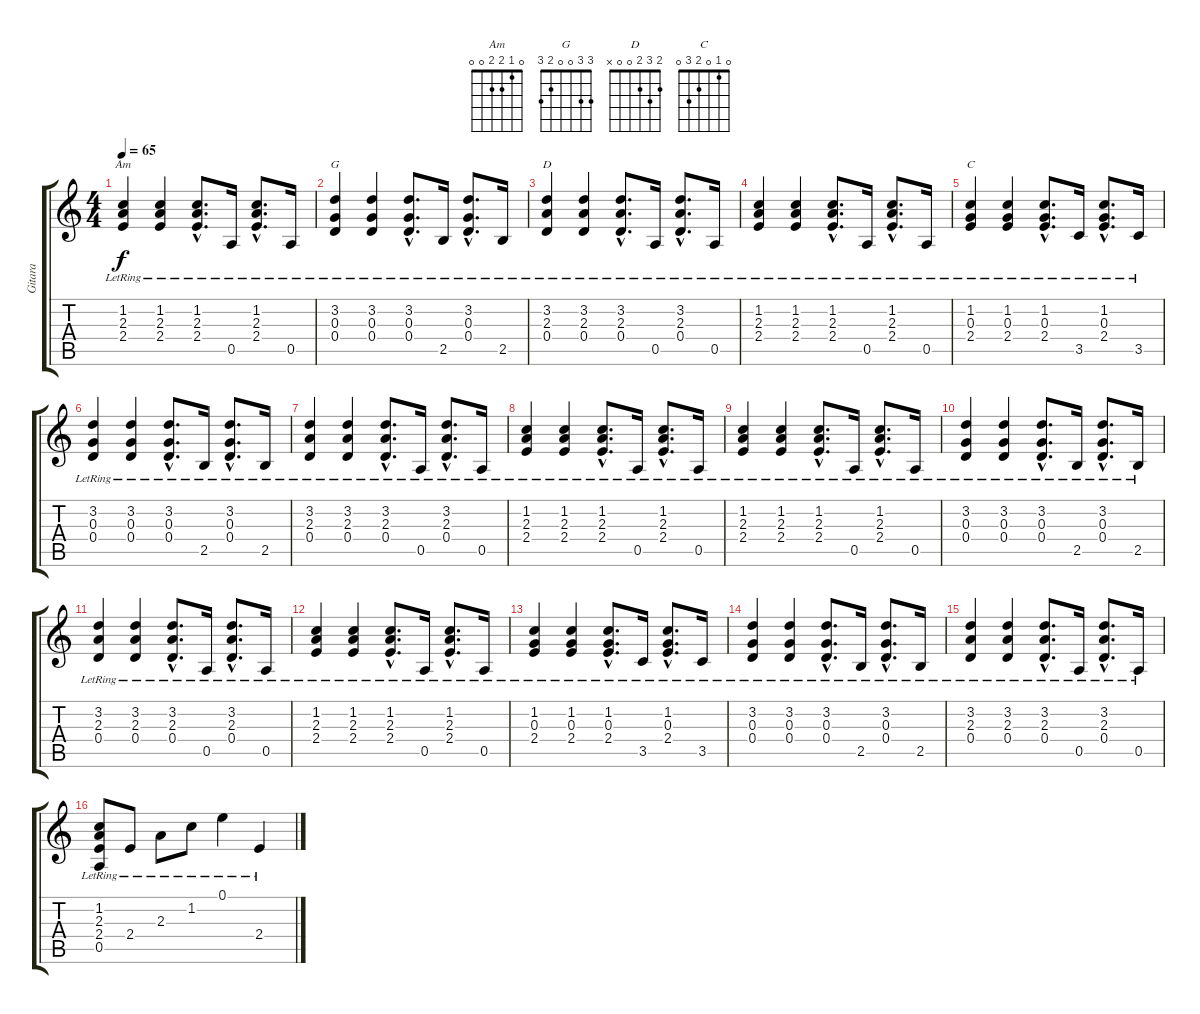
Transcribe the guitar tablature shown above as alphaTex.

\track ("Gitara" "Gitara") {instrument acousticguitarnylon}
\staff {score tabs}
\tuning (E4 B3 G3 D3 A2 E2) {hide}
\chord ("Am" 0 1 2 2 0 0)
\chord ("G" 3 3 0 0 2 3)
\chord ("D" 2 3 2 0 0 x)
\chord ("C" 0 1 0 2 3 0)
\ts (4 4)
\tempo 65
\clef g2
\ks c
(1.2{lr} 2.3{lr} 2.4{lr}).4{ch "Am" dy f instrument acousticguitarnylon} (1.2{lr} 2.3{lr} 2.4{lr}).4 (1.2{hac lr} 2.3{hac lr} 2.4{hac lr}).8{d} 0.5{lr}.16 (1.2{hac lr} 2.3{hac lr} 2.4{hac lr}).8{d} 0.5{lr}.16 |
(3.2{lr} 0.3{lr} 0.4{lr}).4{ch "G"} (3.2{lr} 0.3{lr} 0.4{lr}).4 (3.2{hac lr} 0.3{hac lr} 0.4{hac lr}).8{d} 2.5{lr}.16 (3.2{hac lr} 0.3{hac lr} 0.4{hac lr}).8{d} 2.5{lr}.16 |
(3.2{lr} 2.3{lr} 0.4{lr}).4{ch "D"} (3.2{lr} 2.3{lr} 0.4{lr}).4 (3.2{hac lr} 2.3{hac lr} 0.4{hac lr}).8{d} 0.5{lr}.16 (3.2{hac lr} 2.3{hac lr} 0.4{hac lr}).8{d} 0.5{lr}.16 |
(1.2{lr} 2.3{lr} 2.4{lr}).4 (1.2{lr} 2.3{lr} 2.4{lr}).4 (1.2{hac lr} 2.3{hac lr} 2.4{hac lr}).8{d} 0.5{lr}.16 (1.2{hac lr} 2.3{hac lr} 2.4{hac lr}).8{d} 0.5{lr}.16 |
(1.2{lr} 0.3{lr} 2.4{lr}).4{ch "C"} (1.2{lr} 0.3{lr} 2.4{lr}).4 (1.2{hac lr} 0.3{hac lr} 2.4{hac lr}).8{d} 3.5{lr}.16 (1.2{hac lr} 0.3{hac lr} 2.4{hac lr}).8{d} 3.5{lr}.16 |
(3.2{lr} 0.3{lr} 0.4{lr}).4 (3.2{lr} 0.3{lr} 0.4{lr}).4 (3.2{hac lr} 0.3{hac lr} 0.4{hac lr}).8{d} 2.5{lr}.16 (3.2{hac lr} 0.3{hac lr} 0.4{hac lr}).8{d} 2.5{lr}.16 |
(3.2{lr} 2.3{lr} 0.4{lr}).4 (3.2{lr} 2.3{lr} 0.4{lr}).4 (3.2{hac lr} 2.3{hac lr} 0.4{hac lr}).8{d} 0.5{lr}.16 (3.2{hac lr} 2.3{hac lr} 0.4{hac lr}).8{d} 0.5{lr}.16 |
(1.2{lr} 2.3{lr} 2.4{lr}).4 (1.2{lr} 2.3{lr} 2.4{lr}).4 (1.2{hac lr} 2.3{hac lr} 2.4{hac lr}).8{d} 0.5{lr}.16 (1.2{hac lr} 2.3{hac lr} 2.4{hac lr}).8{d} 0.5{lr}.16 |
(1.2{lr} 2.3{lr} 2.4{lr}).4 (1.2{lr} 2.3{lr} 2.4{lr}).4 (1.2{hac lr} 2.3{hac lr} 2.4{hac lr}).8{d} 0.5{lr}.16 (1.2{hac lr} 2.3{hac lr} 2.4{hac lr}).8{d} 0.5{lr}.16 |
(3.2{lr} 0.3{lr} 0.4{lr}).4 (3.2{lr} 0.3{lr} 0.4{lr}).4 (3.2{hac lr} 0.3{hac lr} 0.4{hac lr}).8{d} 2.5{lr}.16 (3.2{hac lr} 0.3{hac lr} 0.4{hac lr}).8{d} 2.5{lr}.16 |
(3.2{lr} 2.3{lr} 0.4{lr}).4 (3.2{lr} 2.3{lr} 0.4{lr}).4 (3.2{hac lr} 2.3{hac lr} 0.4{hac lr}).8{d} 0.5{lr}.16 (3.2{hac lr} 2.3{hac lr} 0.4{hac lr}).8{d} 0.5{lr}.16 |
(1.2{lr} 2.3{lr} 2.4{lr}).4 (1.2{lr} 2.3{lr} 2.4{lr}).4 (1.2{hac lr} 2.3{hac lr} 2.4{hac lr}).8{d} 0.5{lr}.16 (1.2{hac lr} 2.3{hac lr} 2.4{hac lr}).8{d} 0.5{lr}.16 |
(1.2{lr} 0.3{lr} 2.4{lr}).4 (1.2{lr} 0.3{lr} 2.4{lr}).4 (1.2{hac lr} 0.3{hac lr} 2.4{hac lr}).8{d} 3.5{lr}.16 (1.2{hac lr} 0.3{hac lr} 2.4{hac lr}).8{d} 3.5{lr}.16 |
(3.2{lr} 0.3{lr} 0.4{lr}).4 (3.2{lr} 0.3{lr} 0.4{lr}).4 (3.2{hac lr} 0.3{hac lr} 0.4{hac lr}).8{d} 2.5{lr}.16 (3.2{hac lr} 0.3{hac lr} 0.4{hac lr}).8{d} 2.5{lr}.16 |
(3.2{lr} 2.3{lr} 0.4{lr}).4 (3.2{lr} 2.3{lr} 0.4{lr}).4 (3.2{hac lr} 2.3{hac lr} 0.4{hac lr}).8{d} 0.5{lr}.16 (3.2{hac lr} 2.3{hac lr} 0.4{hac lr}).8{d} 0.5{lr}.16 |
(1.2{lr} 2.3{lr} 2.4{lr} 0.5{lr}).8 2.4{lr}.8 2.3{lr}.8 1.2{lr}.8 0.1{lr}.4 2.4{lr}.4
